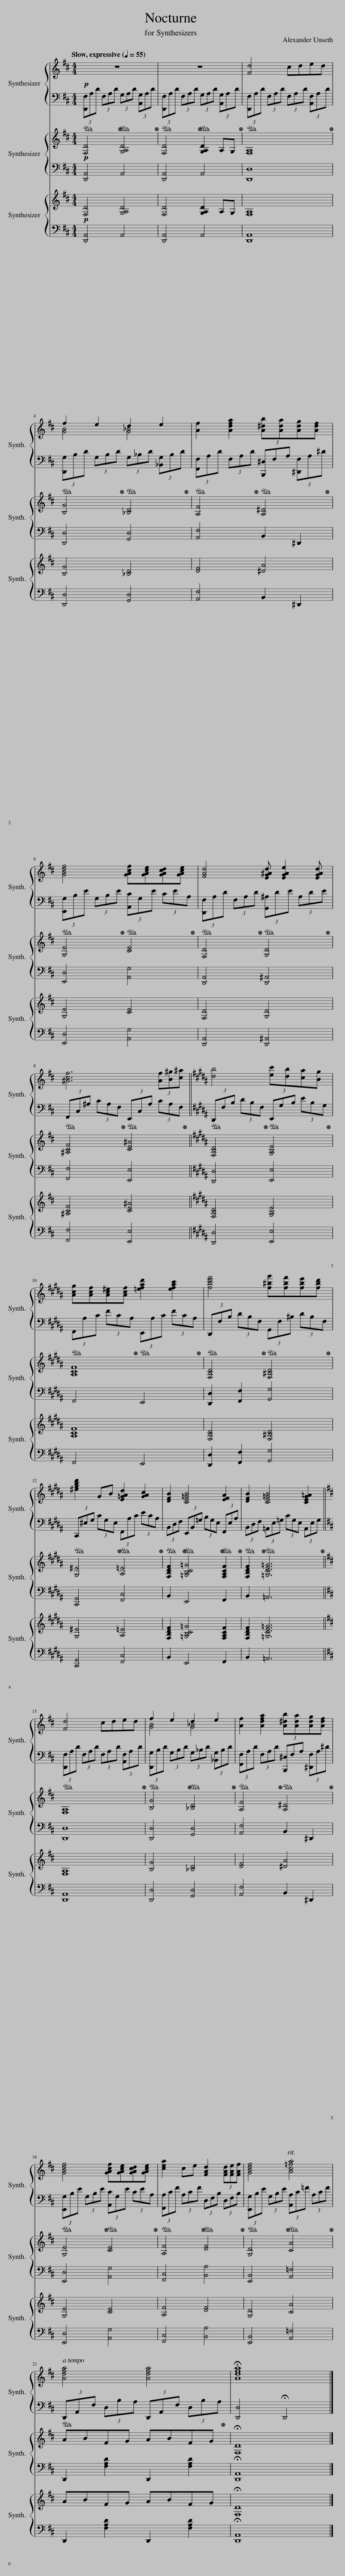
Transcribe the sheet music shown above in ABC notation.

X:1
%%score { ( 1 3 ) | 2 } { 4 | 5 } { 6 | 7 }
L:1/8
Q:1/4=55
M:4/4
I:linebreak $
K:D
V:1 treble
V:3 treble
V:2 bass
V:4 treble
V:5 bass
V:6 treble
V:7 bass
V:1
!p!!mf! z8 | z8 | [Fd]4 cded |$ [GB]4 d2 e2 | [Af]2 [Adfa]2 [A^db][Ada][Adg][Adf] |$ %5
 [GBdf]4 [GAcf][GAce][GAcd][GAce] | [FAd]4 [EG^Ad] [EGAe]2 [EGAd] |$ [^Acf]6 (3[Af][B^g][c^a] ||[K:B] [db]4 [ec'][db][ca][Bg] |$ [Acg][Acf][Ac^e][Acf] [=efad']2 [efac']2 | %10
 [fbd'f']4 [f^bg'][fbf'][fbe'][fbd'] |$ [^egbd']2 GB [E=GAd]2 [GAc]2 | [DFB]2 [CE=GB]4 [EFA]2 | [DFB]2 [CE=GB]4 [CEG=A]2 ||$[K:D] [Fd]4 cded | %15
 [GB]4 d2 e2 | [Af]2 [Adfa]2 [A^db][Ada][Adg][Adf] |$ [GBdf]4 [GAcf][GAce][GAcd][GAce] | [cea]2 ce [FAd]2 (3[FAd][FAe][FAf] | [GBdf]4 [Ac=fa]4[Q:1/4=50][Q:1/4=45] |$ %20
[Q:1/4=55] [Adfa]4 [Adfa]4[Q:1/4=50][Q:1/4=45] | !fermata![Adfa]8 |] %22
V:2
!ped! (3[D,,F,]A,D (3F,A,D!ped-up!!ped! (3G,A,D (3[A,,G,]A,D!ped-up! |!ped! (3[D,,F,]A,D (3F,A,D!ped-up!!ped! (3G,A,D (3[A,,G,]A,D!ped-up! |!ped! (3[D,,F,]A,D (3F,A,D (3F,A,D (3[A,,F,]A,D!ped-up! |$!ped! (3[D,,G,]B,D (3G,B,D!ped-up!!ped! (3G,_B,D (3[_B,,G,]B,D!ped-up! |!ped! (3[F,,F,]A,D (3F,A,D!ped-up!!ped! (3[B,,,^D,]F,A, (3[^D,,F,]A,^D!ped-up! |$ %5
!ped! (3[E,,G,]B,E (3G,B,E!ped-up!!ped! (3[A,,C]G,E (3CEA,!ped-up! |!ped! (3[D,,F,]A,D (3F,A,D!ped-up!!ped! (3[G,,^A,]DE (3A,DE!ped-up! |$!ped! (3F,,C,^A, (3CA,F,!ped-up!!ped! (3E,,C,A, (3CA,F,!ped-up! ||[K:B]!ped! (3D,,F,B, (3DB,F,!ped-up!!ped! (3E,,G,B, (3EB,G,!ped-up! |$!ped! (3F,,A,C (3FCA,!ped-up!!ped! (3E,,A,C (3FCA,!ped-up! | %10
!ped! (3D,,F,B, (3DB,F,!ped-up!!ped! (3G,,F,^B, (3DB,F,!ped-up! |$!ped! (3C,,^E,G, (3CG,E,!ped-up!!ped! (3F,,A,C (3ECA,!ped-up! |!ped! (3B,,D,F,!ped-up!!ped! (3E,,B,,=G, (3B,G,E,!ped-up!!ped! (3F,,E,A,!ped-up! |!ped! (3B,,D,F,!ped-up!!ped! (3=A,,E,=G, (3CG,E, (3A,,E,G,!ped-up! ||$[K:D]!ped! (3[D,,F,]A,D (3F,A,D (3F,A,D (3[A,,F,]A,D!ped-up! | %15
!ped! (3[D,,G,]B,D (3G,B,D!ped-up!!ped! (3G,_B,D (3[_B,,G,]B,D!ped-up! |!ped! (3[F,,F,]A,D (3F,A,D!ped-up!!ped! (3[B,,,^D,]F,A, (3[^D,,F,]A,^D!ped-up! |$!ped! (3[E,,G,]B,E (3G,B,E!ped-up!!ped! (3[A,,C]G,E (3CEA,!ped-up! |!ped! (3[F,,A,]CF (3A,CF!ped-up!!ped! (3D,F,B, (3D,F,B,!ped-up! |!ped! (3[E,,G,]B,E (3G,B,E!ped-up!!ped! (3[A,,A,]C=F (3A,CF!ped-up! |$ %20
!ped! (3D,,A,,F, (3D,B,A, (3D,,A,,F, (3D,B,A,!ped-up! | [D,,D,]4 !fermata!D,,4 |] %22
V:3
 x8 | x8 | x8 |$ f2 e2 [G_B]4 | x8 |$ %5
 x8 | x8 |$ x8 ||[K:B] x8 |$ x8 | %10
 x8 |$ x8 | x8 | x8 ||$[K:D] x8 | %15
 f2 e2 [G_B]4 | x8 |$ x8 | x8 | x8 |$ %20
 x8 | x8 |] %22
V:4
!p! [F,D]4 [G,A,D]4 | [F,D]4 [G,A,D]2 A,G, | [F,A,]8 |$ [B,G]4 [_B,D]4 | [A,F]4 [A,^D]4 |$ %5
 [G,E]4 [CE]4 | [F,D]4 [G,D]4 |$ [^A,CF]4 [CE^A]4 ||[K:B] [F,B,D]4 [G,B,E]4 |$ [A,CF]8 | %10
 [F,B,D]4 [F,^B,D]4 |$ [G,^E]4 [A,=E]4 | [F,B,DF]2 [=G,B,C=G]4 [F,A,CF]2 | [F,B,DF]2 [=G,CE=G]6 ||$[K:D] [F,A,]8 | %15
 [B,G]4 [_B,D]4 | [A,F]4 [A,^D]4 |$ [G,E]4 [CE]4 | [A,F]4 [DF]4 | [G,D]4 [CA]4 |$ %20
 ABFG ABFG | !fermata![F,D]8 |] %22
V:5
 [D,,A,,]4 A,,4 | [D,,A,,]4 A,,4 | [D,,D,]8 |$ [D,,D,]4 [G,,D,]4 | [A,,F,]4 B,,2 ^D,,2 |$ %5
 [E,,D,]4 [A,,G,]4 | [D,,A,,]4 [D,,^A,,]4 |$ [F,,F,]4 [E,,E,]4 ||[K:B] [D,,D,]4 [E,,E,]4 |$ F,,4 E,,4 | %10
 [D,,D,]2 [F,,F,]2 [G,,G,]4 |$ [C,,G,,]4 [F,,C,]4 | B,,2 E,,4 F,,2 | B,,2 =A,,6 ||$[K:D] [D,,D,]8 | %15
 [D,,D,]4 [G,,D,]4 | [A,,F,]4 B,,2 ^D,,2 |$ [E,,D,]4 [A,,G,]4 | [F,,C,]4 [B,,A,]4 | [E,,B,,]4 [A,,=F,]4 |$ %20
 D,,2 [F,A,D]2 D,,2 [F,A,D]2 | !fermata![D,,A,,]8 |] %22
V:6
!p! [F,D]4 [G,A,D]4 | [F,D]4 [G,A,D]2 A,G, | [F,A,]8 |$ [B,G]4 [_B,D]4 | [DF]4 [^DA]4 |$ %5
 [G,E]4 [CE]4 | [F,D]4 [G,D]4 |$ [^A,CF]4 [CE^A]4 ||[K:B] [F,B,D]4 [G,B,E]4 |$ [A,CF]8 | %10
 [F,B,D]4 [F,^B,D]4 |$ [G,^E]4 [A,=E]4 | [F,B,DF]2 [=G,B,C=G]4 [F,A,CF]2 | [F,B,DF]2 [=G,CE=G]6 ||$[K:D] [F,A,]8 | %15
 [B,G]4 [_B,D]4 | [DF]4 [^DA]4 |$ [G,E]4 [CE]4 | [A,F]4 [DF]4 | [G,D]4 [CA]4 |$ %20
 ABFG ABFG | !fermata![F,D]8 |] %22
V:7
 [D,,A,,]4 A,,4 | [D,,A,,]4 A,,4 | [D,,A,,]8 |$ [D,,D,]4 [G,,D,]4 | [A,,F,]4 B,,2 ^D,,2 |$ %5
 [E,,D,]4 [A,,G,]4 | [D,,A,,]4 [D,,^A,,]4 |$ [F,,F,]4 [E,,E,]4 ||[K:B] [D,,D,]4 [E,,E,]4 |$ F,,4 E,,4 | %10
 [D,,D,]2 [F,,F,]2 [G,,G,]4 |$ [C,,G,,]4 [F,,C,]4 | B,,2 E,,4 F,,2 | B,,2 =A,,6 ||$[K:D] [D,,A,,]8 | %15
 [D,,D,]4 [G,,D,]4 | [A,,F,]4 B,,2 ^D,,2 |$ [E,,D,]4 [A,,G,]4 | [F,,C,]4 [B,,A,]4 | [E,,B,,]4 [A,,=F,]4 |$ %20
 D,,2 [F,A,D]2 D,,2 [F,A,D]2 | !fermata![D,,A,,]8 |] %22
